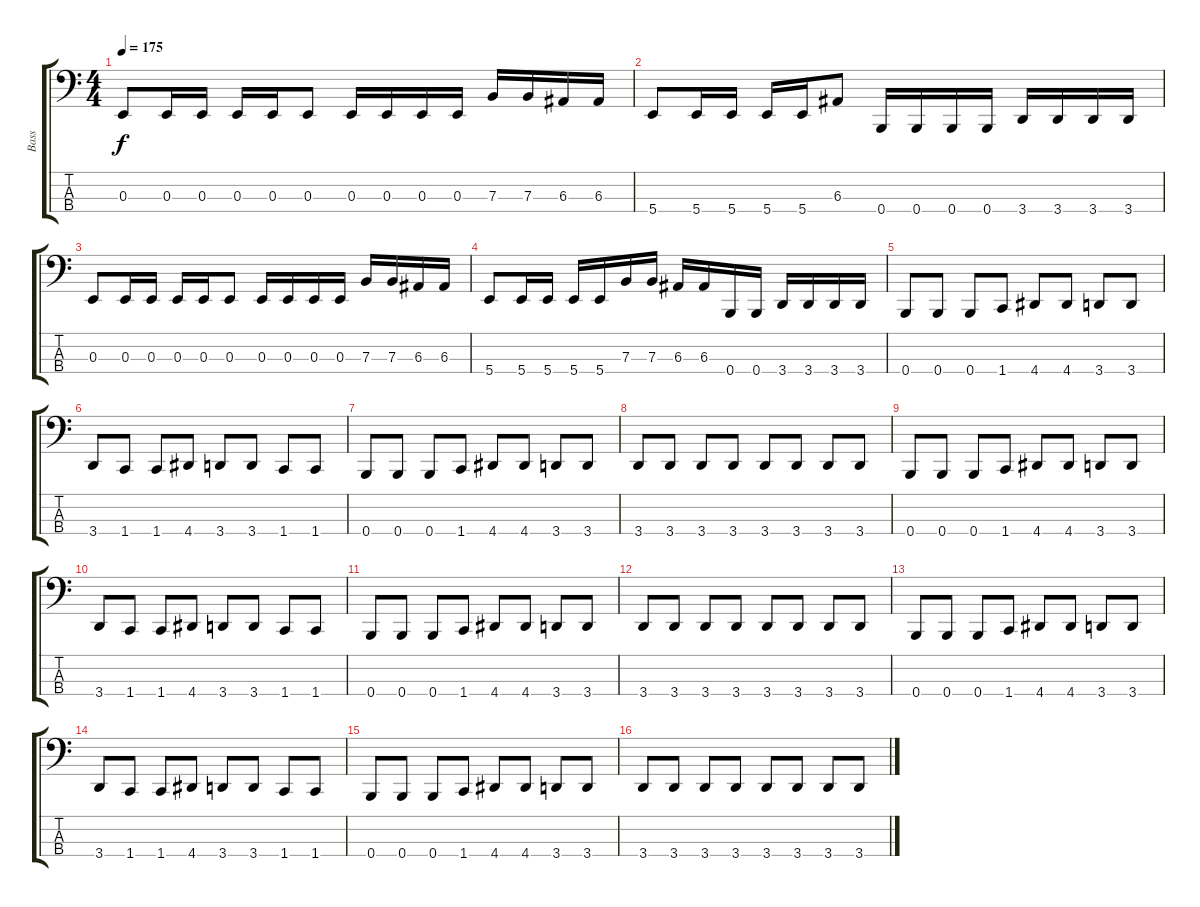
\track ("Bass" "Bass") {instrument electricbassfinger}
\staff {score tabs}
\tuning (D2 A1 E1 B0) {hide}
\ts (4 4)
\tempo 175
\clef f4
\ks c
0.3.8{dy f} 0.3.16 0.3.16 0.3.16 0.3.16 0.3.8 0.3.16 0.3.16 0.3.16 0.3.16 7.3.16 7.3.16 6.3.16 6.3.16 |
5.4.8 5.4.16 5.4.16 5.4.16 5.4.16 6.3.8 0.4.16 0.4.16 0.4.16 0.4.16 3.4.16 3.4.16 3.4.16 3.4.16 |
0.3.8 0.3.16 0.3.16 0.3.16 0.3.16 0.3.8 0.3.16 0.3.16 0.3.16 0.3.16 7.3.16 7.3.16 6.3.16 6.3.16 |
5.4.8 5.4.16 5.4.16 5.4.16 5.4.16 7.3.16 7.3.16 6.3.16 6.3.16 0.4.16 0.4.16 3.4.16 3.4.16 3.4.16 3.4.16 |
0.4.8 0.4.8 0.4.8 1.4.8 4.4.8 4.4.8 3.4.8 3.4.8 |
3.4.8 1.4.8 1.4.8 4.4.8 3.4.8 3.4.8 1.4.8 1.4.8 |
0.4.8 0.4.8 0.4.8 1.4.8 4.4.8 4.4.8 3.4.8 3.4.8 |
3.4.8 3.4.8 3.4.8 3.4.8 3.4.8 3.4.8 3.4.8 3.4.8 |
0.4.8 0.4.8 0.4.8 1.4.8 4.4.8 4.4.8 3.4.8 3.4.8 |
3.4.8 1.4.8 1.4.8 4.4.8 3.4.8 3.4.8 1.4.8 1.4.8 |
0.4.8 0.4.8 0.4.8 1.4.8 4.4.8 4.4.8 3.4.8 3.4.8 |
3.4.8 3.4.8 3.4.8 3.4.8 3.4.8 3.4.8 3.4.8 3.4.8 |
0.4.8 0.4.8 0.4.8 1.4.8 4.4.8 4.4.8 3.4.8 3.4.8 |
3.4.8 1.4.8 1.4.8 4.4.8 3.4.8 3.4.8 1.4.8 1.4.8 |
0.4.8 0.4.8 0.4.8 1.4.8 4.4.8 4.4.8 3.4.8 3.4.8 |
3.4.8 3.4.8 3.4.8 3.4.8 3.4.8 3.4.8 3.4.8 3.4.8
